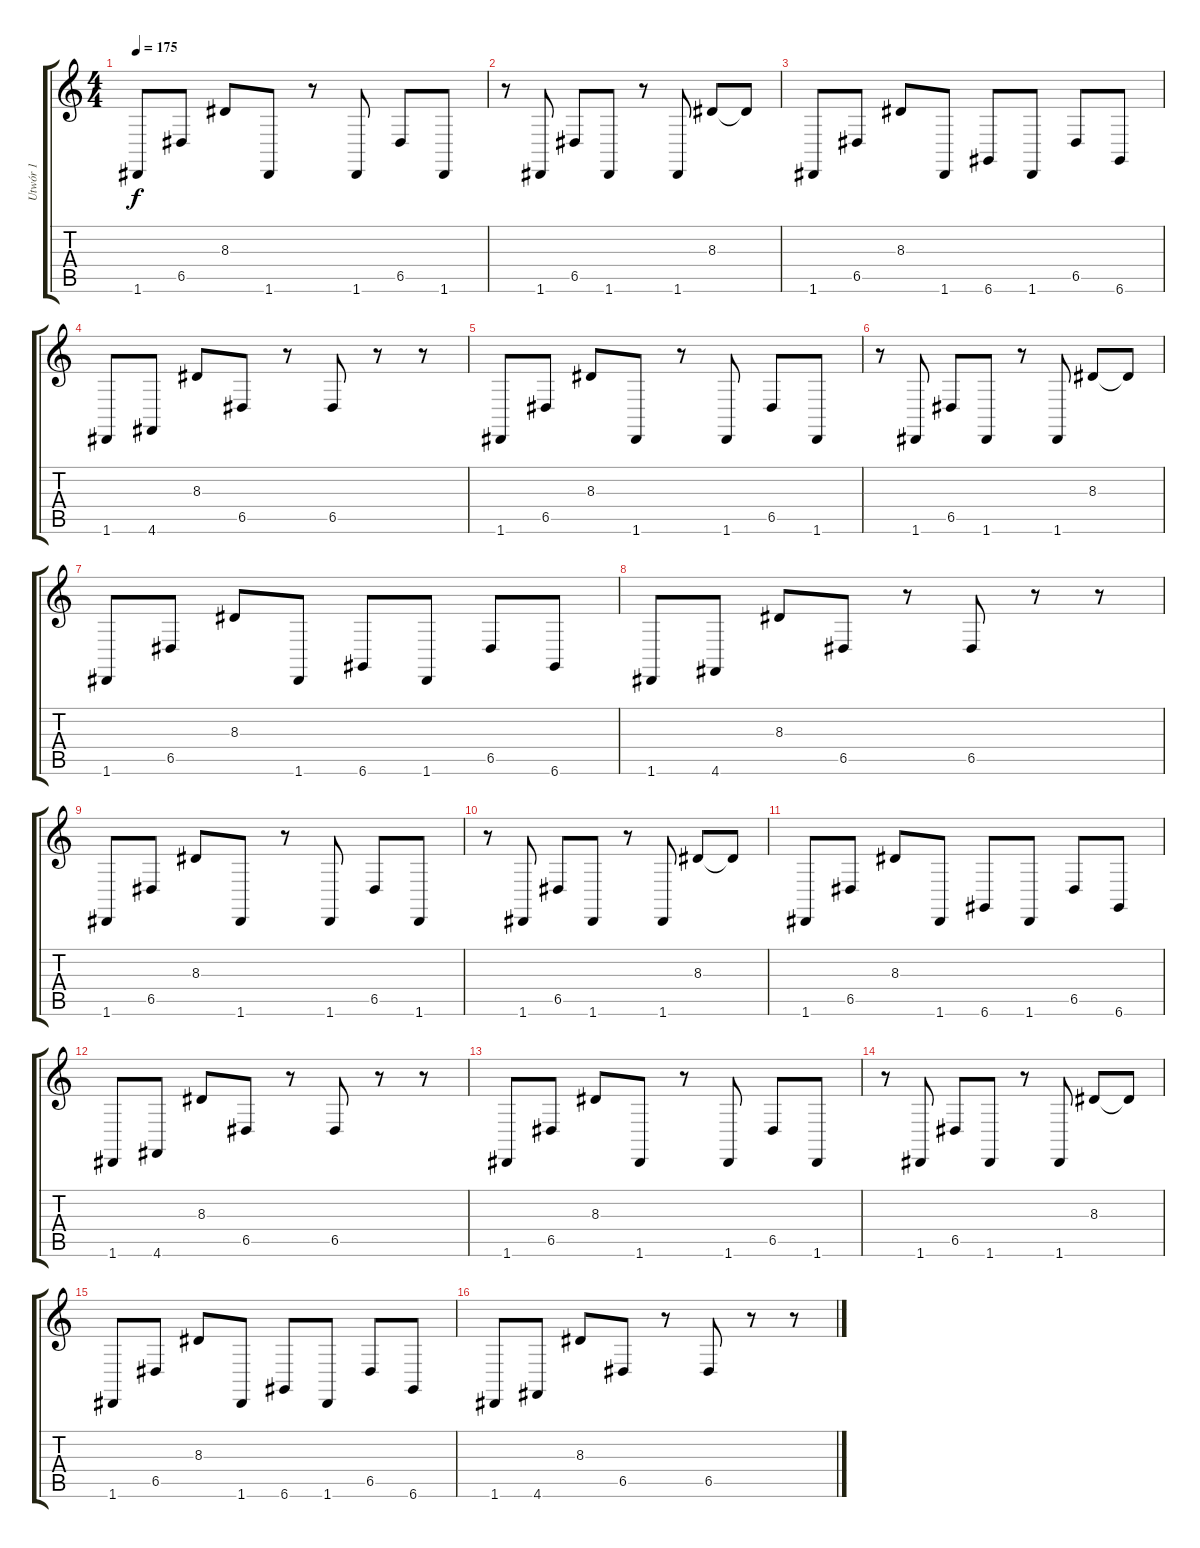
\track ("Utwór 1" "Utwór 1") {instrument synthbrass1}
\staff {score tabs}
\tuning (E4 B3 G3 D3 A2 D2) {hide}
\ts (4 4)
\tempo 175
\clef g2
\ks c
1.6.8{dy f} 6.5.8 8.3.8 1.6.8 r.8 1.6.8 6.5.8 1.6.8 |
r.8 1.6.8 6.5.8 1.6.8 r.8 1.6.8 8.3.8 8.3{t}.8 |
1.6.8 6.5.8 8.3.8 1.6.8 6.6.8 1.6.8 6.5.8 6.6.8 |
1.6.8 4.6.8 8.3.8 6.5.8 r.8 6.5.8 r.8 r.8 |
1.6.8 6.5.8 8.3.8 1.6.8 r.8 1.6.8 6.5.8 1.6.8 |
r.8 1.6.8 6.5.8 1.6.8 r.8 1.6.8 8.3.8 8.3{t}.8 |
1.6.8 6.5.8 8.3.8 1.6.8 6.6.8 1.6.8 6.5.8 6.6.8 |
1.6.8 4.6.8 8.3.8 6.5.8 r.8 6.5.8 r.8 r.8 |
1.6.8 6.5.8 8.3.8 1.6.8 r.8 1.6.8 6.5.8 1.6.8 |
r.8 1.6.8 6.5.8 1.6.8 r.8 1.6.8 8.3.8 8.3{t}.8 |
1.6.8 6.5.8 8.3.8 1.6.8 6.6.8 1.6.8 6.5.8 6.6.8 |
1.6.8 4.6.8 8.3.8 6.5.8 r.8 6.5.8 r.8 r.8 |
1.6.8 6.5.8 8.3.8 1.6.8 r.8 1.6.8 6.5.8 1.6.8 |
r.8 1.6.8 6.5.8 1.6.8 r.8 1.6.8 8.3.8 8.3{t}.8 |
1.6.8 6.5.8 8.3.8 1.6.8 6.6.8 1.6.8 6.5.8 6.6.8 |
1.6.8 4.6.8 8.3.8 6.5.8 r.8 6.5.8 r.8 r.8
